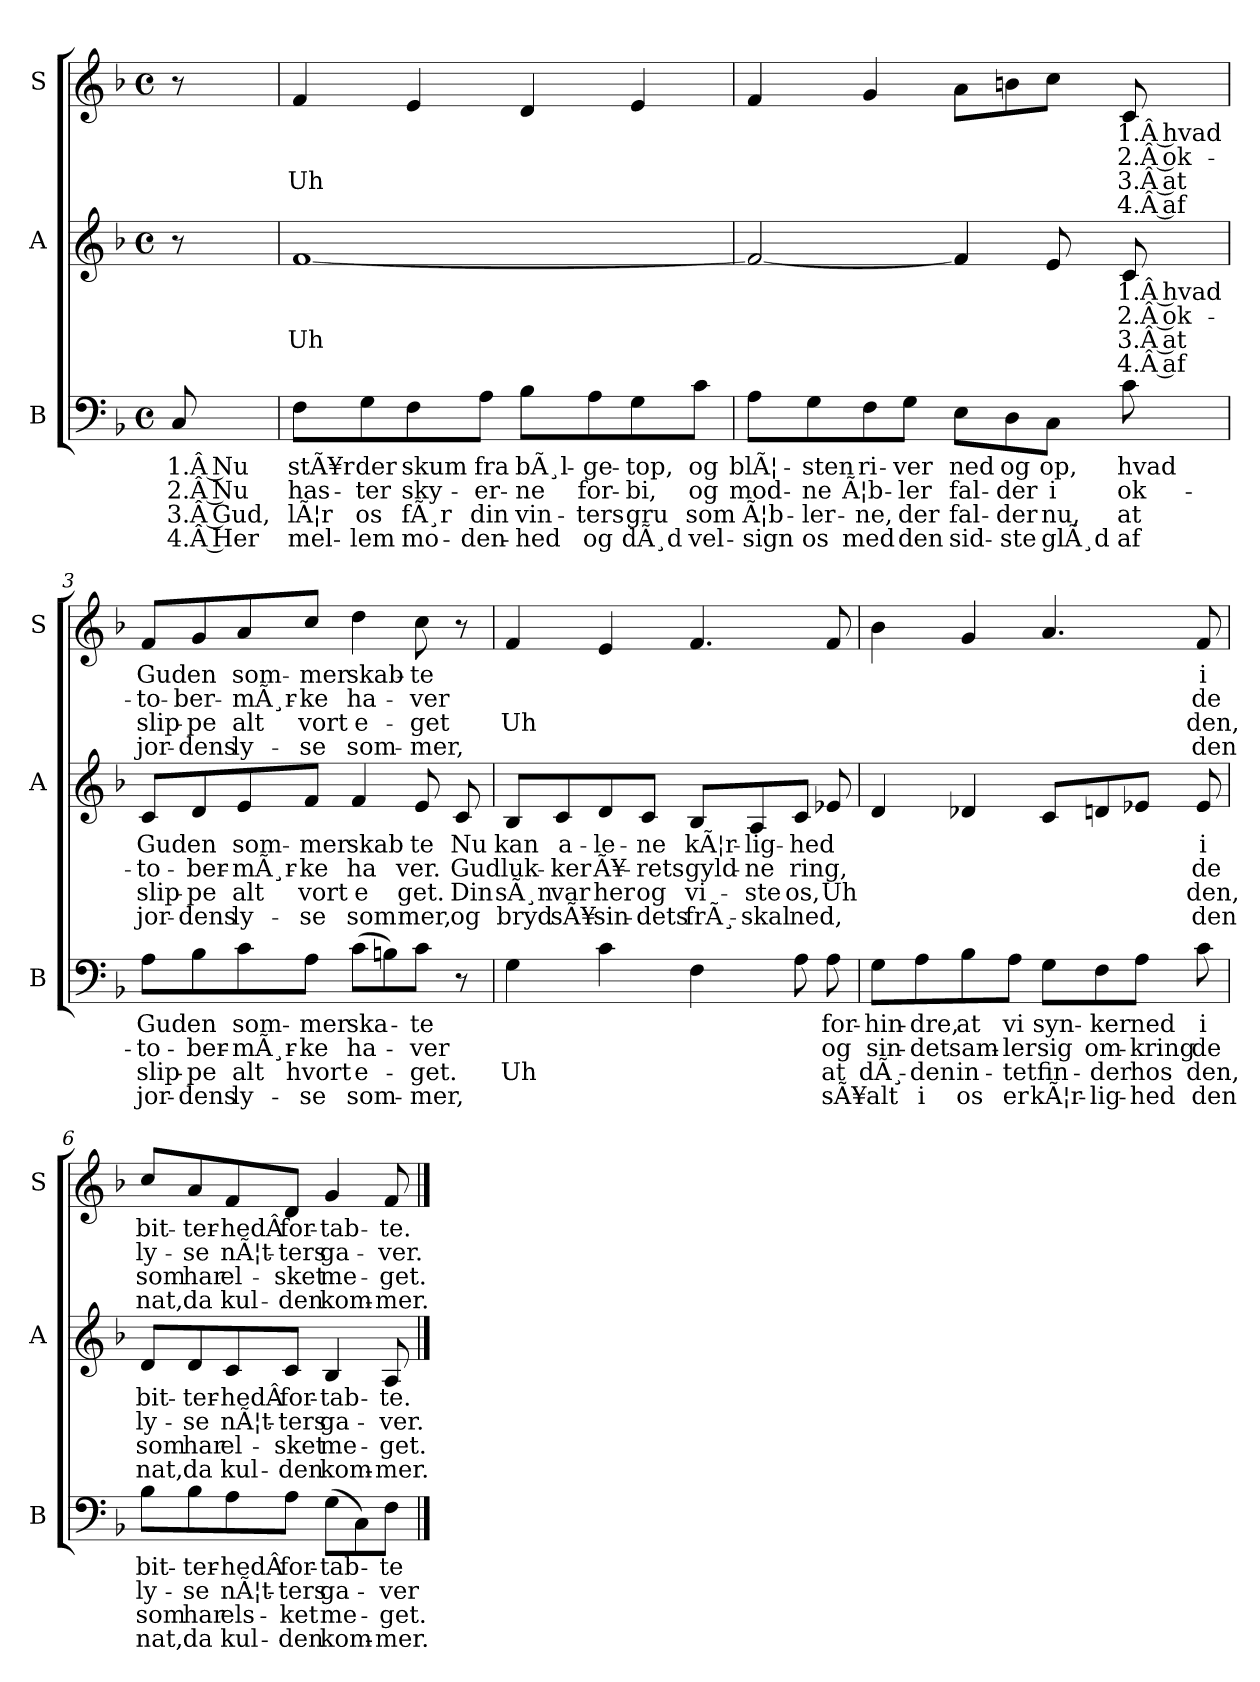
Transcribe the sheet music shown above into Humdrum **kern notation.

**kern	**text	**text	**text	**text	**kern	**text	**text	**text	**text	**kern	**text	**text	**text	**text
*part3	*part3	*part3	*part3	*part3	*part2	*part2	*part2	*part2	*part2	*part1	*part1	*part1	*part1	*part1
*staff3	*staff3	*staff3	*staff3	*staff3	*staff2	*staff2	*staff2	*staff2	*staff2	*staff1	*staff1	*staff1	*staff1	*staff1
*I"B	*	*	*	*	*I"A	*	*	*	*	*I"S	*	*	*	*
*I'B	*	*	*	*	*I'A	*	*	*	*	*I'S	*	*	*	*
*clefF4	*	*	*	*	*clefG2	*	*	*	*	*clefG2	*	*	*	*
*k[b-]	*	*	*	*	*k[b-]	*	*	*	*	*k[b-]	*	*	*	*
*M4/4	*	*	*	*	*M4/4	*	*	*	*	*M4/4	*	*	*	*
*met(c)	*	*	*	*	*met(c)	*	*	*	*	*met(c)	*	*	*	*
*MM60	*	*	*	*	*MM60	*	*	*	*	*MM60	*	*	*	*
=	=	=	=	=	=	=	=	=	=	=	=	=	=	=
!	!LO:LY:b	!LO:LY:b	!LO:LY:b	!LO:LY:b	!	!	!	!	!	!	!	!	!	!
8C/	1.Â Nu	2.Â Nu	3.Â Gud,	4.Â Her	8r	.	.	.	.	8r	.	.	.	.
=1	=1	=1	=1	=1	=1	=1	=1	=1	=1	=1	=1	=1	=1	=1
!	!LO:LY:b	!LO:LY:b	!LO:LY:b	!LO:LY:b	!	!	!	!LO:LY:b	!	!	!	!	!LO:LY:b	!
8F\L	stÃ¥r	has-	lÃ¦r	mel-	[1f	.	.	Uh	.	4f/	.	.	Uh	.
!	!LO:LY:b	!LO:LY:b	!LO:LY:b	!LO:LY:b	!	!	!	!	!	!	!	!	!	!
8G\	der	-ter	os	-lem	.	.	.	.	.	.	.	.	.	.
!	!LO:LY:b	!LO:LY:b	!LO:LY:b	!LO:LY:b	!	!	!	!	!	!	!	!	!	!
8F\	skum	sky-	fÃ¸r	mo-	.	.	.	.	.	4e/	.	.	.	.
!	!LO:LY:b	!LO:LY:b	!LO:LY:b	!LO:LY:b	!	!	!	!	!	!	!	!	!	!
8A\J	fra	-er-	din	-den-	.	.	.	.	.	.	.	.	.	.
!	!LO:LY:b	!LO:LY:b	!LO:LY:b	!LO:LY:b	!	!	!	!	!	!	!	!	!	!
8B-\L	bÃ¸l-	-ne	vin-	-hed	.	.	.	.	.	4d/	.	.	.	.
!	!LO:LY:b	!LO:LY:b	!LO:LY:b	!LO:LY:b	!	!	!	!	!	!	!	!	!	!
8A\	-ge-	for-	-ters	og	.	.	.	.	.	.	.	.	.	.
!	!LO:LY:b	!LO:LY:b	!LO:LY:b	!LO:LY:b	!	!	!	!	!	!	!	!	!	!
8G\	-top,	-bi,	gru	dÃ¸d	.	.	.	.	.	4e/	.	.	.	.
!	!LO:LY:b	!LO:LY:b	!LO:LY:b	!LO:LY:b	!	!	!	!	!	!	!	!	!	!
8c\J	og	og	som	vel-	.	.	.	.	.	.	.	.	.	.
=2	=2	=2	=2	=2	=2	=2	=2	=2	=2	=2	=2	=2	=2	=2
!	!LO:LY:b	!LO:LY:b	!LO:LY:b	!LO:LY:b	!	!	!	!	!	!	!	!	!	!
8A\L	blÃ¦-	mod-	Ã¦b-	-sign	2f/_	.	.	.	.	4f/	.	.	.	.
!	!LO:LY:b	!LO:LY:b	!LO:LY:b	!LO:LY:b	!	!	!	!	!	!	!	!	!	!
8G\	-sten	-ne	-ler-	os	.	.	.	.	.	.	.	.	.	.
!	!LO:LY:b	!LO:LY:b	!LO:LY:b	!LO:LY:b	!	!	!	!	!	!	!	!	!	!
8F\	ri-	Ã¦b-	-ne,	med	.	.	.	.	.	4g/	.	.	.	.
!	!LO:LY:b	!LO:LY:b	!LO:LY:b	!LO:LY:b	!	!	!	!	!	!	!	!	!	!
8G\J	-ver	-ler	der	den	.	.	.	.	.	.	.	.	.	.
!	!LO:LY:b	!LO:LY:b	!LO:LY:b	!LO:LY:b	!	!	!	!	!	!	!	!	!	!
8E\L	ned	fal-	fal-	sid-	4f/]	.	.	.	.	8a\L	.	.	.	.
!	!LO:LY:b	!LO:LY:b	!LO:LY:b	!LO:LY:b	!	!	!	!	!	!	!	!	!	!
8D\	og	-der	-der	-ste	.	.	.	.	.	8bn\	.	.	.	.
!	!LO:LY:b	!LO:LY:b	!LO:LY:b	!LO:LY:b	!	!	!	!	!	!	!	!	!	!
8C\J	op,	i	nu,	glÃ¸d	8e/	.	.	.	.	8cc\J	.	.	.	.
!	!LO:LY:b	!LO:LY:b	!LO:LY:b	!LO:LY:b	!	!LO:LY:b	!LO:LY:b	!LO:LY:b	!LO:LY:b	!	!LO:LY:b	!LO:LY:b	!LO:LY:b	!LO:LY:b
8c\	hvad	ok-	at	af	8c/	1.Â hvad	2.Â ok-	3.Â at	4.Â af	8c/	1.Â hvad	2.Â ok-	3.Â at	4.Â af
!!LO:LB:g=z
=3	=3	=3	=3	=3	=3	=3	=3	=3	=3	=3	=3	=3	=3	=3
!	!LO:LY:b	!LO:LY:b	!LO:LY:b	!LO:LY:b	!	!LO:LY:b	!LO:LY:b	!LO:LY:b	!LO:LY:b	!	!LO:LY:b	!LO:LY:b	!LO:LY:b	!LO:LY:b
8A\L	Gud	-to-	slip-	jor-	8c/L	Gud	-to-	slip-	jor-	8f/L	Gud	-to-	slip-	jor-
!	!LO:LY:b	!LO:LY:b	!LO:LY:b	!LO:LY:b	!	!LO:LY:b	!LO:LY:b	!LO:LY:b	!LO:LY:b	!	!LO:LY:b	!LO:LY:b	!LO:LY:b	!LO:LY:b
8B-\	en	-ber-	-pe	-dens	8d/	en	-ber-	-pe	-dens	8g/	en	-ber-	-pe	-dens
!	!LO:LY:b	!LO:LY:b	!LO:LY:b	!LO:LY:b	!	!LO:LY:b	!LO:LY:b	!LO:LY:b	!LO:LY:b	!	!LO:LY:b	!LO:LY:b	!LO:LY:b	!LO:LY:b
8c\	som-	-mÃ¸r-	alt	ly-	8e/	som-	-mÃ¸r-	alt	ly-	8a/	som-	-mÃ¸r-	alt	ly-
!	!LO:LY:b	!LO:LY:b	!LO:LY:b	!LO:LY:b	!	!LO:LY:b	!LO:LY:b	!LO:LY:b	!LO:LY:b	!	!LO:LY:b	!LO:LY:b	!LO:LY:b	!LO:LY:b
8A\J	-mer	-ke	hvort	-se	8f/J	-mer	-ke	vort	-se	8cc/J	-mer	-ke	vort	-se
!	!LO:LY:b	!LO:LY:b	!LO:LY:b	!LO:LY:b	!	!LO:LY:b	!LO:LY:b	!LO:LY:b	!LO:LY:b	!	!LO:LY:b	!LO:LY:b	!LO:LY:b	!LO:LY:b
(8c\L	ska-	ha-	e-	som-	4f/	skab	ha	e	som	4dd\	skab-	ha-	e-	som-
8Bn\)	.	.	.	.	.	.	.	.	.	.	.	.	.	.
!	!LO:LY:b	!LO:LY:b	!LO:LY:b	!LO:LY:b	!	!LO:LY:b	!LO:LY:b	!LO:LY:b	!LO:LY:b	!	!LO:LY:b	!LO:LY:b	!LO:LY:b	!LO:LY:b
8c\J	-te	-ver	-get.	-mer,	8e/	-te	-ver.	-get.	-mer,	8cc\	-te	-ver	-get	-mer,
!	!	!	!	!	!	!LO:LY:b	!LO:LY:b	!LO:LY:b	!LO:LY:b	!	!	!	!	!
8r	.	.	.	.	8c/	Nu	Gud	Din	og	8r	.	.	.	.
=4	=4	=4	=4	=4	=4	=4	=4	=4	=4	=4	=4	=4	=4	=4
!	!	!	!LO:LY:b	!	!	!LO:LY:b	!LO:LY:b	!LO:LY:b	!LO:LY:b	!	!	!	!LO:LY:b	!
4G\	.	.	Uh	.	8B-/L	kan	luk-	sÃ¸n	bryd	4f/	.	.	Uh	.
!	!	!	!	!	!	!LO:LY:b	!LO:LY:b	!LO:LY:b	!LO:LY:b	!	!	!	!	!
.	.	.	.	.	8c/	a-	-ker	var	sÃ¥	.	.	.	.	.
!	!	!	!	!	!	!LO:LY:b	!LO:LY:b	!LO:LY:b	!LO:LY:b	!	!	!	!	!
4c\	.	.	.	.	8d/	-le-	Ã¥-	her	sin-	4e/	.	.	.	.
!	!	!	!	!	!	!LO:LY:b	!LO:LY:b	!LO:LY:b	!LO:LY:b	!	!	!	!	!
.	.	.	.	.	8c/J	-ne	-rets	og	-dets	.	.	.	.	.
!	!	!	!	!	!	!LO:LY:b	!LO:LY:b	!LO:LY:b	!LO:LY:b	!	!	!	!	!
4F\	.	.	.	.	8B-/L	kÃ¦r-	gyld-	vi-	frÃ¸-	4.f/	.	.	.	.
!	!	!	!	!	!	!LO:LY:b	!LO:LY:b	!LO:LY:b	!LO:LY:b	!	!	!	!	!
.	.	.	.	.	8A/	-lig-	-ne	-ste	-skal	.	.	.	.	.
!	!	!	!	!	!	!LO:LY:b	!LO:LY:b	!LO:LY:b	!LO:LY:b	!	!	!	!	!
8A\	.	.	.	.	8c/J	-hed	ring,	os,	ned,	.	.	.	.	.
!	!LO:LY:b	!LO:LY:b	!LO:LY:b	!LO:LY:b	!	!	!	!LO:LY:b	!	!	!	!	!	!
8A\	for-	og	at	sÃ¥	8e-X/	.	.	Uh	.	8f/	.	.	.	.
=5	=5	=5	=5	=5	=5	=5	=5	=5	=5	=5	=5	=5	=5	=5
!	!LO:LY:b	!LO:LY:b	!LO:LY:b	!LO:LY:b	!	!	!	!	!	!	!	!	!	!
8G\L	-hin-	sin-	dÃ¸-	alt	4d/	.	.	.	.	4b-\	.	.	.	.
!	!LO:LY:b	!LO:LY:b	!LO:LY:b	!LO:LY:b	!	!	!	!	!	!	!	!	!	!
8A\	-dre,	-det	-den	i	.	.	.	.	.	.	.	.	.	.
!	!LO:LY:b	!LO:LY:b	!LO:LY:b	!LO:LY:b	!	!	!	!	!	!	!	!	!	!
8B-\	at	sam-	in-	os	4d-X/	.	.	.	.	4g/	.	.	.	.
!	!LO:LY:b	!LO:LY:b	!LO:LY:b	!LO:LY:b	!	!	!	!	!	!	!	!	!	!
8A\J	vi	-ler	-tet	er	.	.	.	.	.	.	.	.	.	.
!	!LO:LY:b	!LO:LY:b	!LO:LY:b	!LO:LY:b	!	!	!	!	!	!	!	!	!	!
8G\L	syn-	sig	fin-	kÃ¦r-	8c/L	.	.	.	.	4.a/	.	.	.	.
!	!LO:LY:b	!LO:LY:b	!LO:LY:b	!LO:LY:b	!	!	!	!	!	!	!	!	!	!
8F\	-ker	om-	-der	-lig-	8dn/	.	.	.	.	.	.	.	.	.
!	!LO:LY:b	!LO:LY:b	!LO:LY:b	!LO:LY:b	!	!	!	!	!	!	!	!	!	!
8A\J	ned	-kring	hos	-hed	8e-X/J	.	.	.	.	.	.	.	.	.
!	!LO:LY:b	!LO:LY:b	!LO:LY:b	!LO:LY:b	!	!LO:LY:b	!LO:LY:b	!LO:LY:b	!LO:LY:b	!	!LO:LY:b	!LO:LY:b	!LO:LY:b	!LO:LY:b
8c\	i	de	den,	den	8e-/	i	de	den,	den	8f/	i	de	den,	den
!!LO:PB:g=z
=6	=6	=6	=6	=6	=6	=6	=6	=6	=6	=6	=6	=6	=6	=6
!	!LO:LY:b	!LO:LY:b	!LO:LY:b	!LO:LY:b	!	!LO:LY:b	!LO:LY:b	!LO:LY:b	!LO:LY:b	!	!LO:LY:b	!LO:LY:b	!LO:LY:b	!LO:LY:b
8B-\L	bit-	ly-	som	nat,	8d/L	bit-	ly-	som	nat,	8cc/L	bit-	ly-	som	nat,
!	!LO:LY:b	!LO:LY:b	!LO:LY:b	!LO:LY:b	!	!LO:LY:b	!LO:LY:b	!LO:LY:b	!LO:LY:b	!	!LO:LY:b	!LO:LY:b	!LO:LY:b	!LO:LY:b
8B-\	-ter-	-se	har	da	8d/	-ter-	-se	har	da	8a/	-ter-	-se	har	da
!	!LO:LY:b	!LO:LY:b	!LO:LY:b	!LO:LY:b	!	!LO:LY:b	!LO:LY:b	!LO:LY:b	!LO:LY:b	!	!LO:LY:b	!LO:LY:b	!LO:LY:b	!LO:LY:b
8A\	-hedÂ -	nÃ¦t-	els-	kul-	8c/	-hedÂ -	nÃ¦t-	el-	kul-	8f/	-hedÂ -	nÃ¦t-	el-	kul-
!	!LO:LY:b	!LO:LY:b	!LO:LY:b	!LO:LY:b	!	!LO:LY:b	!LO:LY:b	!LO:LY:b	!LO:LY:b	!	!LO:LY:b	!LO:LY:b	!LO:LY:b	!LO:LY:b
8A\J	for-	-ters	-ket	-den	8c/J	for-	-ters	-sket	-den	8d/J	for-	-ters	-sket	-den
!	!LO:LY:b	!LO:LY:b	!LO:LY:b	!LO:LY:b	!	!LO:LY:b	!LO:LY:b	!LO:LY:b	!LO:LY:b	!	!LO:LY:b	!LO:LY:b	!LO:LY:b	!LO:LY:b
(8G\L	-tab-	ga-	me-	kom-	4B-/	-tab-	ga-	me-	kom-	4g/	-tab-	ga-	me-	kom-
8C\)	.	.	.	.	.	.	.	.	.	.	.	.	.	.
!	!LO:LY:b	!LO:LY:b	!LO:LY:b	!LO:LY:b	!	!LO:LY:b	!LO:LY:b	!LO:LY:b	!LO:LY:b	!	!LO:LY:b	!LO:LY:b	!LO:LY:b	!LO:LY:b
8F\J	-te	-ver	-get.	-mer.	8A/	-te.	-ver.	-get.	-mer.	8f/	-te.	-ver.	-get.	-mer.
==	==	==	==	==	==	==	==	==	==	==	==	==	==	==
*-	*-	*-	*-	*-	*-	*-	*-	*-	*-	*-	*-	*-	*-	*-
